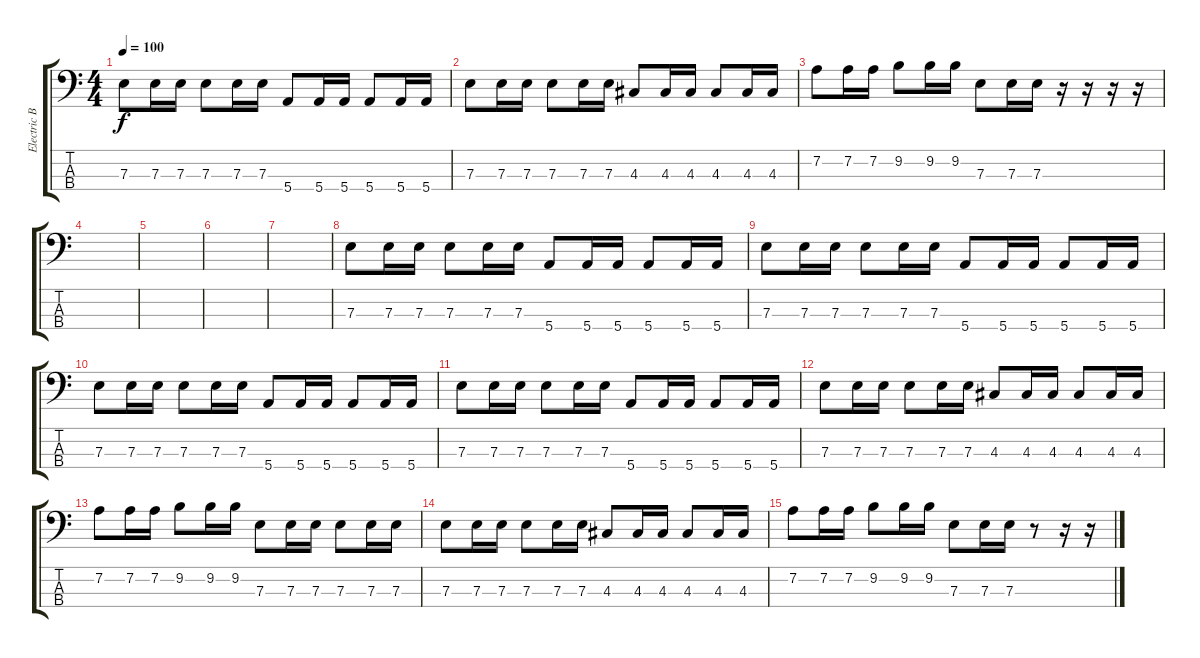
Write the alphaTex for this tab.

\track ("Electric Bass" "Electric B") {instrument electricbasspick}
\staff {score tabs}
\tuning (G2 D2 A1 E1) {hide}
\ts (4 4)
\tempo 100
\clef f4
\ks c
7.3.8{dy f} 7.3.16 7.3.16 7.3.8 7.3.16 7.3.16 5.4.8 5.4.16 5.4.16 5.4.8 5.4.16 5.4.16 |
7.3.8 7.3.16 7.3.16 7.3.8 7.3.16 7.3.16 4.3.8 4.3.16 4.3.16 4.3.8 4.3.16 4.3.16 |
7.2.8 7.2.16 7.2.16 9.2.8 9.2.16 9.2.16 7.3.8 7.3.16 7.3.16 r.16 r.16 r.16 r.16 |
|
|
|
|
7.3.8 7.3.16 7.3.16 7.3.8 7.3.16 7.3.16 5.4.8 5.4.16 5.4.16 5.4.8 5.4.16 5.4.16 |
7.3.8 7.3.16 7.3.16 7.3.8 7.3.16 7.3.16 5.4.8 5.4.16 5.4.16 5.4.8 5.4.16 5.4.16 |
7.3.8 7.3.16 7.3.16 7.3.8 7.3.16 7.3.16 5.4.8 5.4.16 5.4.16 5.4.8 5.4.16 5.4.16 |
7.3.8 7.3.16 7.3.16 7.3.8 7.3.16 7.3.16 5.4.8 5.4.16 5.4.16 5.4.8 5.4.16 5.4.16 |
7.3.8 7.3.16 7.3.16 7.3.8 7.3.16 7.3.16 4.3.8 4.3.16 4.3.16 4.3.8 4.3.16 4.3.16 |
7.2.8 7.2.16 7.2.16 9.2.8 9.2.16 9.2.16 7.3.8 7.3.16 7.3.16 7.3.8 7.3.16 7.3.16 |
7.3.8 7.3.16 7.3.16 7.3.8 7.3.16 7.3.16 4.3.8 4.3.16 4.3.16 4.3.8 4.3.16 4.3.16 |
7.2.8 7.2.16 7.2.16 9.2.8 9.2.16 9.2.16 7.3.8 7.3.16 7.3.16 r.8 r.16 r.16
